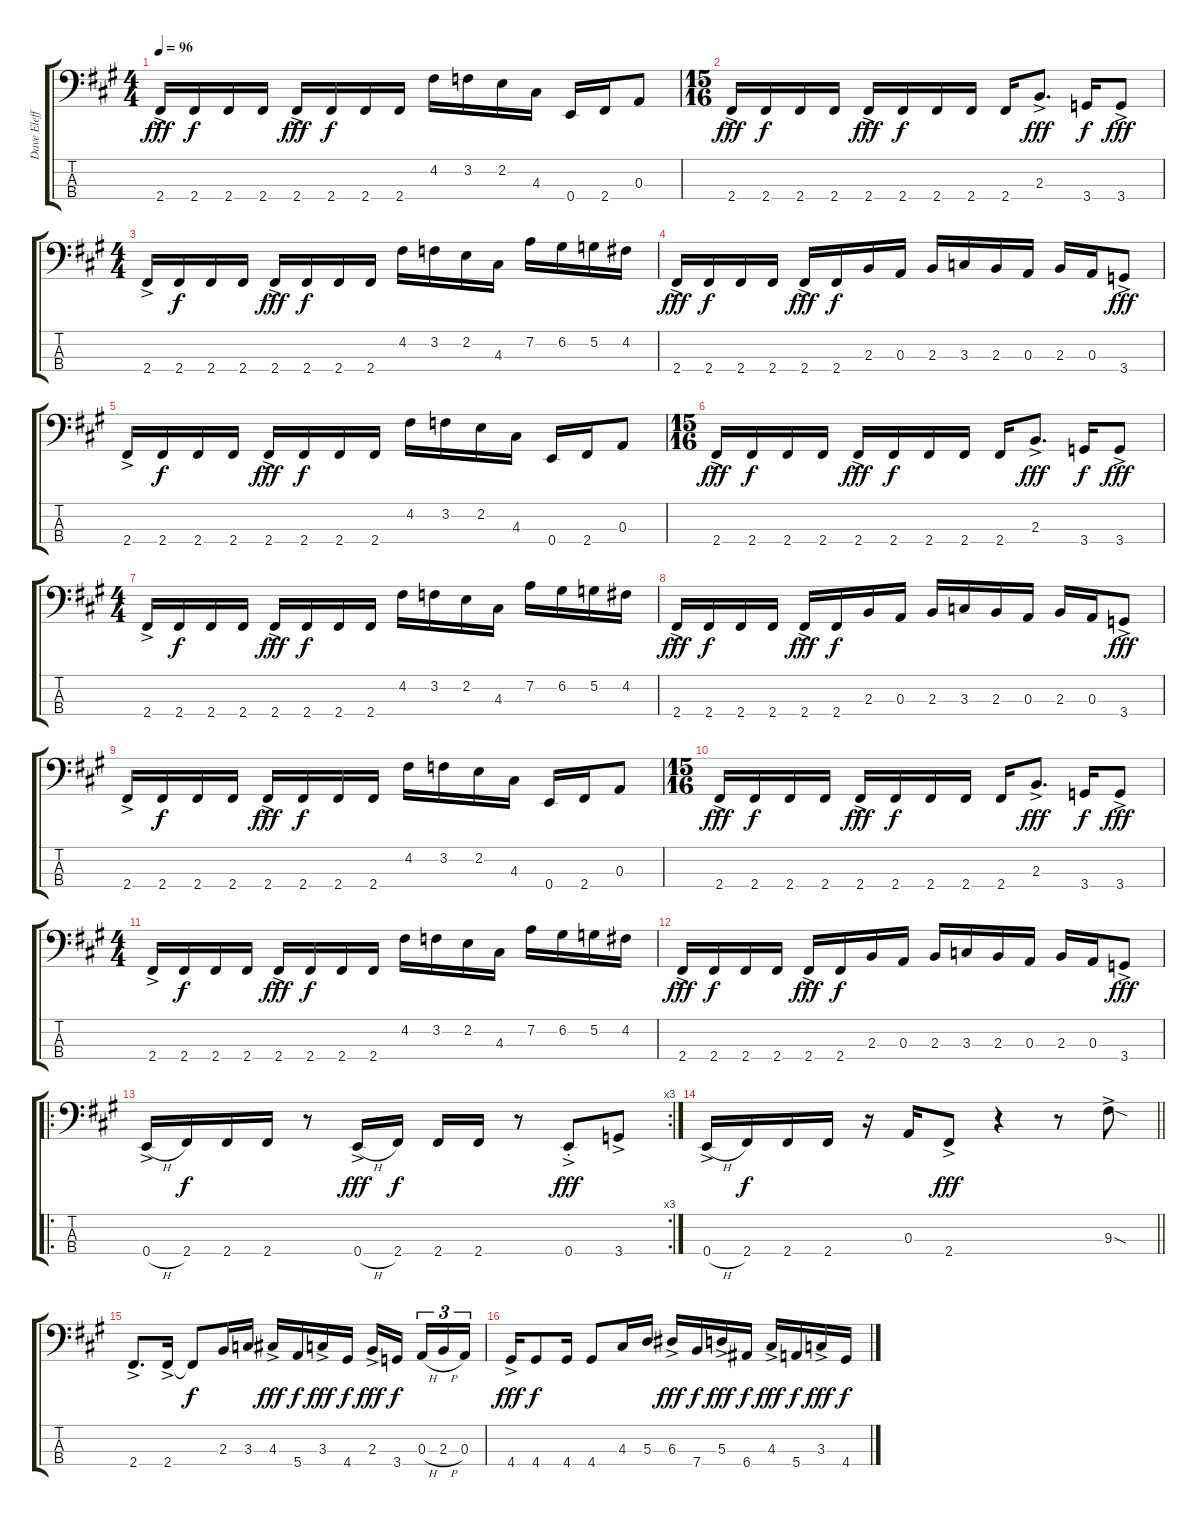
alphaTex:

\track ("Dave Eleffson" "Dave Eleff") {instrument electricbassfinger}
\staff {score tabs}
\tuning (G2 D2 A1 E1) {hide}
\ts (4 4)
\tempo 96
\clef f4
\ks f#minor
2.4{ac}.16{dy fff} 2.4.16{dy f} 2.4.16 2.4.16 2.4{ac}.16{dy fff} 2.4.16{dy f} 2.4.16 2.4.16 4.2.16 3.2.16 2.2.16 4.3.16 0.4.16 2.4.16 0.3.8 |
\ts (15 16)
2.4{ac}.16{dy fff} 2.4.16{dy f} 2.4.16 2.4.16 2.4{ac}.16{dy fff} 2.4.16{dy f} 2.4.16 2.4.16 2.4.16 2.3{ac}.8{d dy fff} 3.4.16{dy f} 3.4{ac}.8{dy fff} |
\ts (4 4)
2.4{ac}.16 2.4.16{dy f} 2.4.16 2.4.16 2.4{ac}.16{dy fff} 2.4.16{dy f} 2.4.16 2.4.16 4.2.16 3.2.16 2.2.16 4.3.16 7.2.16 6.2.16 5.2.16 4.2.16 |
2.4{ac}.16{dy fff} 2.4.16{dy f} 2.4.16 2.4.16 2.4{ac}.16{dy fff} 2.4.16{dy f} 2.3.16 0.3.16 2.3.16 3.3.16 2.3.16 0.3.16 2.3.16 0.3.16 3.4{ac}.8{dy fff} |
2.4{ac}.16 2.4.16{dy f} 2.4.16 2.4.16 2.4{ac}.16{dy fff} 2.4.16{dy f} 2.4.16 2.4.16 4.2.16 3.2.16 2.2.16 4.3.16 0.4.16 2.4.16 0.3.8 |
\ts (15 16)
2.4{ac}.16{dy fff} 2.4.16{dy f} 2.4.16 2.4.16 2.4{ac}.16{dy fff} 2.4.16{dy f} 2.4.16 2.4.16 2.4.16 2.3{ac}.8{d dy fff} 3.4.16{dy f} 3.4{ac}.8{dy fff} |
\ts (4 4)
2.4{ac}.16 2.4.16{dy f} 2.4.16 2.4.16 2.4{ac}.16{dy fff} 2.4.16{dy f} 2.4.16 2.4.16 4.2.16 3.2.16 2.2.16 4.3.16 7.2.16 6.2.16 5.2.16 4.2.16 |
2.4{ac}.16{dy fff} 2.4.16{dy f} 2.4.16 2.4.16 2.4{ac}.16{dy fff} 2.4.16{dy f} 2.3.16 0.3.16 2.3.16 3.3.16 2.3.16 0.3.16 2.3.16 0.3.16 3.4{ac}.8{dy fff} |
2.4{ac}.16 2.4.16{dy f} 2.4.16 2.4.16 2.4{ac}.16{dy fff} 2.4.16{dy f} 2.4.16 2.4.16 4.2.16 3.2.16 2.2.16 4.3.16 0.4.16 2.4.16 0.3.8 |
\ts (15 16)
2.4{ac}.16{dy fff} 2.4.16{dy f} 2.4.16 2.4.16 2.4{ac}.16{dy fff} 2.4.16{dy f} 2.4.16 2.4.16 2.4.16 2.3{ac}.8{d dy fff} 3.4.16{dy f} 3.4{ac}.8{dy fff} |
\ts (4 4)
2.4{ac}.16 2.4.16{dy f} 2.4.16 2.4.16 2.4{ac}.16{dy fff} 2.4.16{dy f} 2.4.16 2.4.16 4.2.16 3.2.16 2.2.16 4.3.16 7.2.16 6.2.16 5.2.16 4.2.16 |
2.4{ac}.16{dy fff} 2.4.16{dy f} 2.4.16 2.4.16 2.4{ac}.16{dy fff} 2.4.16{dy f} 2.3.16 0.3.16 2.3.16 3.3.16 2.3.16 0.3.16 2.3.16 0.3.16 3.4{ac}.8{dy fff} |
\ro
\rc 3
0.4{h ac}.16 2.4.16{dy f} 2.4.16 2.4.16 r.8 0.4{h ac}.16{dy fff} 2.4.16{dy f} 2.4.16 2.4.16 r.8 0.4{ac st}.8{dy fff} 3.4{ac}.8 |
\barLineRight lightlight
0.4{h ac}.16 2.4.16{dy f} 2.4.16 2.4.16 r.16 0.3.16 2.4{ac}.8{dy fff} r.4 r.8 9.3{sod ac}.8 |
2.4{ac}.8{d} 2.4{ac}.16 2.4{t}.8{dy f} 2.3.16 3.3.16 4.3{ac}.16{dy fff} 5.4.16{dy f} 3.3{ac}.16{dy fff} 4.4.16{dy f} 2.3{ac}.16{dy fff} 3.4.16{dy f beam splitsecondary} 0.3{h}.16{tu (3 2)} 2.3{h}.16{tu (3 2)} 0.3.16{tu (3 2)} |
4.4{ac}.16{dy fff} 4.4.8{dy f} 4.4.16 4.4.8 4.3.16 5.3.16 6.3{ac}.16{dy fff} 7.4.16{dy f} 5.3{ac}.16{dy fff} 6.4.16{dy f} 4.3{ac}.16{dy fff} 5.4.16{dy f} 3.3{ac}.16{dy fff} 4.4.16{dy f}
